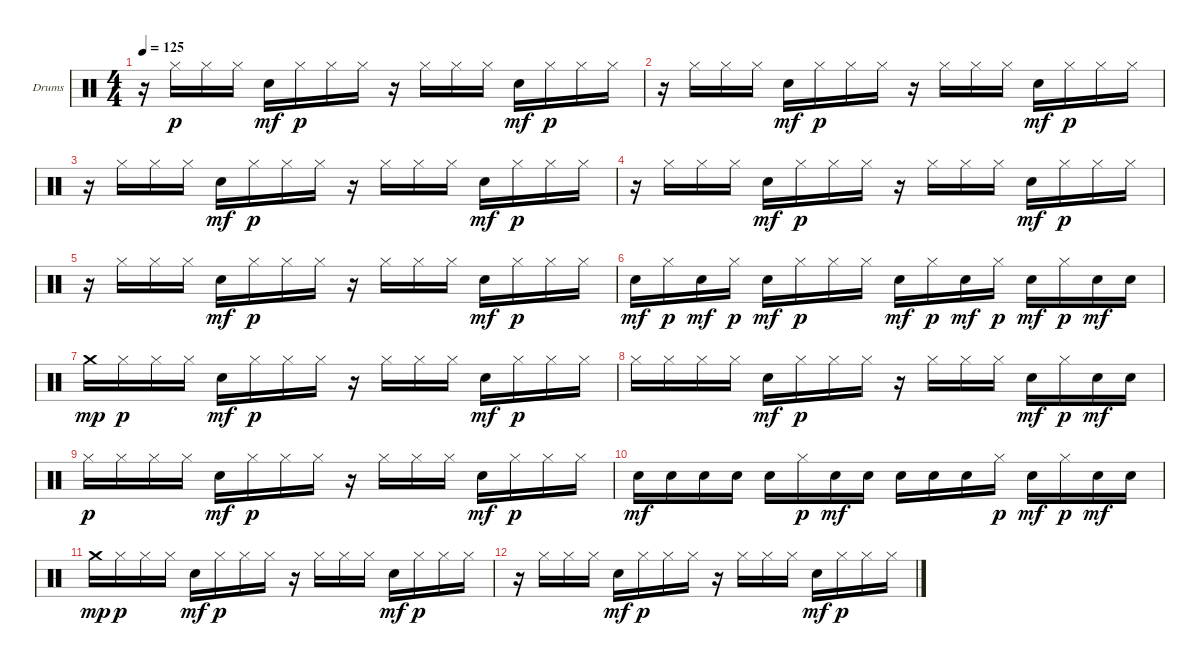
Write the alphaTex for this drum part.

\defaultSystemsLayout 4
\bracketExtendMode groupsimilarinstruments
\firstSystemTrackNameOrientation horizontal
\otherSystemsTrackNameOrientation horizontal
\track ("Drumkit" "Drums") {instrument percussion}
\staff {score}
\articulation defaults
\ts (4 4)
\tempo 125
\clef neutral
\ks c
r.16{dy p} "Hi-Hat (closed)".16 "Hi-Hat (closed)".16 "Hi-Hat (closed)".16 "Snare (hit) 2".16{dy mf} "Hi-Hat (closed)".16{dy p} "Hi-Hat (closed)".16 "Hi-Hat (closed)".16 r.16 "Hi-Hat (closed)".16 "Hi-Hat (closed)".16 "Hi-Hat (closed)".16 "Snare (hit) 2".16{dy mf} "Hi-Hat (closed)".16{dy p} "Hi-Hat (closed)".16 "Hi-Hat (closed)".16 |
r.16 "Hi-Hat (closed)".16 "Hi-Hat (closed)".16 "Hi-Hat (closed)".16 "Snare (hit) 2".16{dy mf} "Hi-Hat (closed)".16{dy p} "Hi-Hat (closed)".16 "Hi-Hat (closed)".16 r.16 "Hi-Hat (closed)".16 "Hi-Hat (closed)".16 "Hi-Hat (closed)".16 "Snare (hit) 2".16{dy mf} "Hi-Hat (closed)".16{dy p} "Hi-Hat (closed)".16 "Hi-Hat (closed)".16 |
r.16 "Hi-Hat (closed)".16 "Hi-Hat (closed)".16 "Hi-Hat (closed)".16 "Snare (hit) 2".16{dy mf} "Hi-Hat (closed)".16{dy p} "Hi-Hat (closed)".16 "Hi-Hat (closed)".16 r.16 "Hi-Hat (closed)".16 "Hi-Hat (closed)".16 "Hi-Hat (closed)".16 "Snare (hit) 2".16{dy mf} "Hi-Hat (closed)".16{dy p} "Hi-Hat (closed)".16 "Hi-Hat (closed)".16 |
r.16 "Hi-Hat (closed)".16 "Hi-Hat (closed)".16 "Hi-Hat (closed)".16 "Snare (hit) 2".16{dy mf} "Hi-Hat (closed)".16{dy p} "Hi-Hat (closed)".16 "Hi-Hat (closed)".16 r.16 "Hi-Hat (closed)".16 "Hi-Hat (closed)".16 "Hi-Hat (closed)".16 "Snare (hit) 2".16{dy mf} "Hi-Hat (closed)".16{dy p} "Hi-Hat (closed)".16 "Hi-Hat (closed)".16 |
r.16 "Hi-Hat (closed)".16 "Hi-Hat (closed)".16 "Hi-Hat (closed)".16 "Snare (hit) 2".16{dy mf} "Hi-Hat (closed)".16{dy p} "Hi-Hat (closed)".16 "Hi-Hat (closed)".16 r.16 "Hi-Hat (closed)".16 "Hi-Hat (closed)".16 "Hi-Hat (closed)".16 "Snare (hit) 2".16{dy mf} "Hi-Hat (closed)".16{dy p} "Hi-Hat (closed)".16 "Hi-Hat (closed)".16 |
"Snare (hit) 2".16{dy mf} "Hi-Hat (closed)".16{dy p} "Snare (hit) 2".16{dy mf} "Hi-Hat (closed)".16{dy p} "Snare (hit) 2".16{dy mf} "Hi-Hat (closed)".16{dy p} "Hi-Hat (closed)".16 "Hi-Hat (closed)".16 "Snare (hit) 2".16{dy mf} "Hi-Hat (closed)".16{dy p} "Snare (hit) 2".16{dy mf} "Hi-Hat (closed)".16{dy p} "Snare (hit) 2".16{dy mf} "Hi-Hat (closed)".16{dy p} "Snare (hit) 2".16{dy mf} "Snare (hit) 2".16 |
"Crash medium (hit)".16{dy mp} "Hi-Hat (closed)".16{dy p} "Hi-Hat (closed)".16 "Hi-Hat (closed)".16 "Snare (hit) 2".16{dy mf} "Hi-Hat (closed)".16{dy p} "Hi-Hat (closed)".16 "Hi-Hat (closed)".16 r.16 "Hi-Hat (closed)".16 "Hi-Hat (closed)".16 "Hi-Hat (closed)".16 "Snare (hit) 2".16{dy mf} "Hi-Hat (closed)".16{dy p} "Hi-Hat (closed)".16 "Hi-Hat (closed)".16 |
"Hi-Hat (closed)".16 "Hi-Hat (closed)".16 "Hi-Hat (closed)".16 "Hi-Hat (closed)".16 "Snare (hit) 2".16{dy mf} "Hi-Hat (closed)".16{dy p} "Hi-Hat (closed)".16 "Hi-Hat (closed)".16 r.16 "Hi-Hat (closed)".16 "Hi-Hat (closed)".16 "Hi-Hat (closed)".16 "Snare (hit) 2".16{dy mf} "Hi-Hat (closed)".16{dy p} "Snare (hit) 2".16{dy mf} "Snare (hit) 2".16 |
"Hi-Hat (closed)".16{dy p} "Hi-Hat (closed)".16 "Hi-Hat (closed)".16 "Hi-Hat (closed)".16 "Snare (hit) 2".16{dy mf} "Hi-Hat (closed)".16{dy p} "Hi-Hat (closed)".16 "Hi-Hat (closed)".16 r.16 "Hi-Hat (closed)".16 "Hi-Hat (closed)".16 "Hi-Hat (closed)".16 "Snare (hit) 2".16{dy mf} "Hi-Hat (closed)".16{dy p} "Hi-Hat (closed)".16 "Hi-Hat (closed)".16 |
"Snare (hit) 2".16{dy mf} "Snare (hit) 2".16 "Snare (hit) 2".16 "Snare (hit) 2".16 "Snare (hit) 2".16 "Hi-Hat (closed)".16{dy p} "Snare (hit) 2".16{dy mf} "Snare (hit) 2".16 "Snare (hit) 2".16 "Snare (hit) 2".16 "Snare (hit) 2".16 "Hi-Hat (closed)".16{dy p} "Snare (hit) 2".16{dy mf} "Hi-Hat (closed)".16{dy p} "Snare (hit) 2".16{dy mf} "Snare (hit) 2".16 |
"Crash medium (hit)".16{dy mp} "Hi-Hat (closed)".16{dy p} "Hi-Hat (closed)".16 "Hi-Hat (closed)".16 "Snare (hit) 2".16{dy mf} "Hi-Hat (closed)".16{dy p} "Hi-Hat (closed)".16 "Hi-Hat (closed)".16 r.16 "Hi-Hat (closed)".16 "Hi-Hat (closed)".16 "Hi-Hat (closed)".16 "Snare (hit) 2".16{dy mf} "Hi-Hat (closed)".16{dy p} "Hi-Hat (closed)".16 "Hi-Hat (closed)".16 |
r.16 "Hi-Hat (closed)".16 "Hi-Hat (closed)".16 "Hi-Hat (closed)".16 "Snare (hit) 2".16{dy mf} "Hi-Hat (closed)".16{dy p} "Hi-Hat (closed)".16 "Hi-Hat (closed)".16 r.16 "Hi-Hat (closed)".16 "Hi-Hat (closed)".16 "Hi-Hat (closed)".16 "Snare (hit) 2".16{dy mf} "Hi-Hat (closed)".16{dy p} "Hi-Hat (closed)".16 "Hi-Hat (closed)".16
